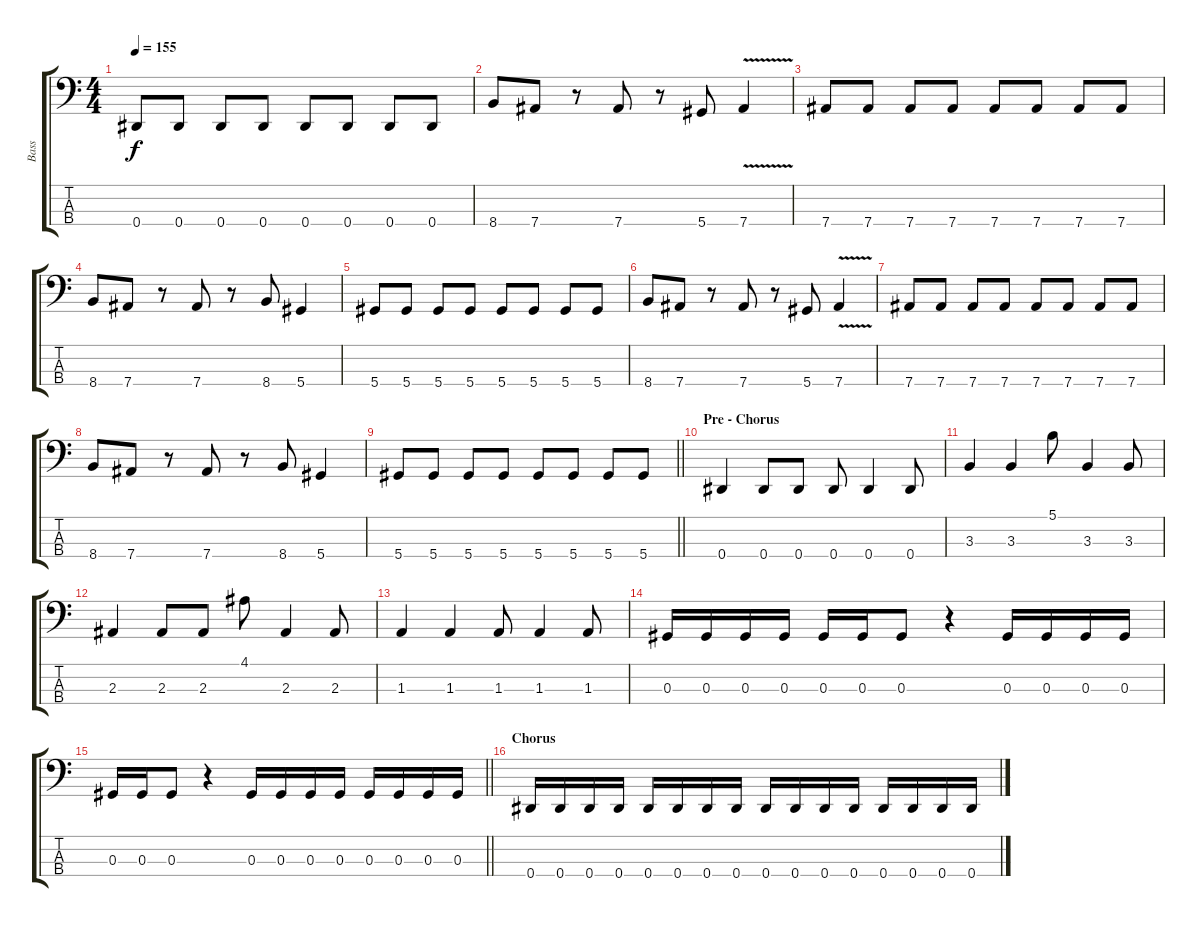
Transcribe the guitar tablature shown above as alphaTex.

\track ("Bass" "Bass") {instrument electricbasspick}
\staff {score tabs}
\tuning (Gb2 Db2 Ab1 Eb1) {hide}
\ts (4 4)
\tempo 155
\clef f4
\ks c
0.4.8{dy f} 0.4.8 0.4.8 0.4.8 0.4.8 0.4.8 0.4.8 0.4.8 |
8.4.8 7.4.8 r.8 7.4.8 r.8 5.4.8 7.4{v}.4 |
7.4.8 7.4.8 7.4.8 7.4.8 7.4.8 7.4.8 7.4.8 7.4.8 |
8.4.8 7.4.8 r.8 7.4.8 r.8 8.4.8 5.4.4 |
5.4.8 5.4.8 5.4.8 5.4.8 5.4.8 5.4.8 5.4.8 5.4.8 |
8.4.8 7.4.8 r.8 7.4.8 r.8 5.4.8 7.4{v}.4 |
7.4.8 7.4.8 7.4.8 7.4.8 7.4.8 7.4.8 7.4.8 7.4.8 |
8.4.8 7.4.8 r.8 7.4.8 r.8 8.4.8 5.4.4 |
\barLineRight lightlight
5.4.8 5.4.8 5.4.8 5.4.8 5.4.8 5.4.8 5.4.8 5.4.8 |
\section ("" "Pre - Chorus")
0.4.4 0.4.8 0.4.8 0.4.8 0.4.4 0.4.8 |
3.3.4 3.3.4 5.1.8 3.3.4 3.3.8 |
2.3.4 2.3.8 2.3.8 4.1.8 2.3.4 2.3.8 |
1.3.4 1.3.4 1.3.8 1.3.4 1.3.8 |
0.3.16 0.3.16 0.3.16 0.3.16 0.3.16 0.3.16 0.3.8 r.4 0.3.16 0.3.16 0.3.16 0.3.16 |
\barLineRight lightlight
0.3.16 0.3.16 0.3.8 r.4 0.3.16 0.3.16 0.3.16 0.3.16 0.3.16 0.3.16 0.3.16 0.3.16 |
\section ("" "Chorus")
0.4.16 0.4.16 0.4.16 0.4.16 0.4.16 0.4.16 0.4.16 0.4.16 0.4.16 0.4.16 0.4.16 0.4.16 0.4.16 0.4.16 0.4.16 0.4.16
